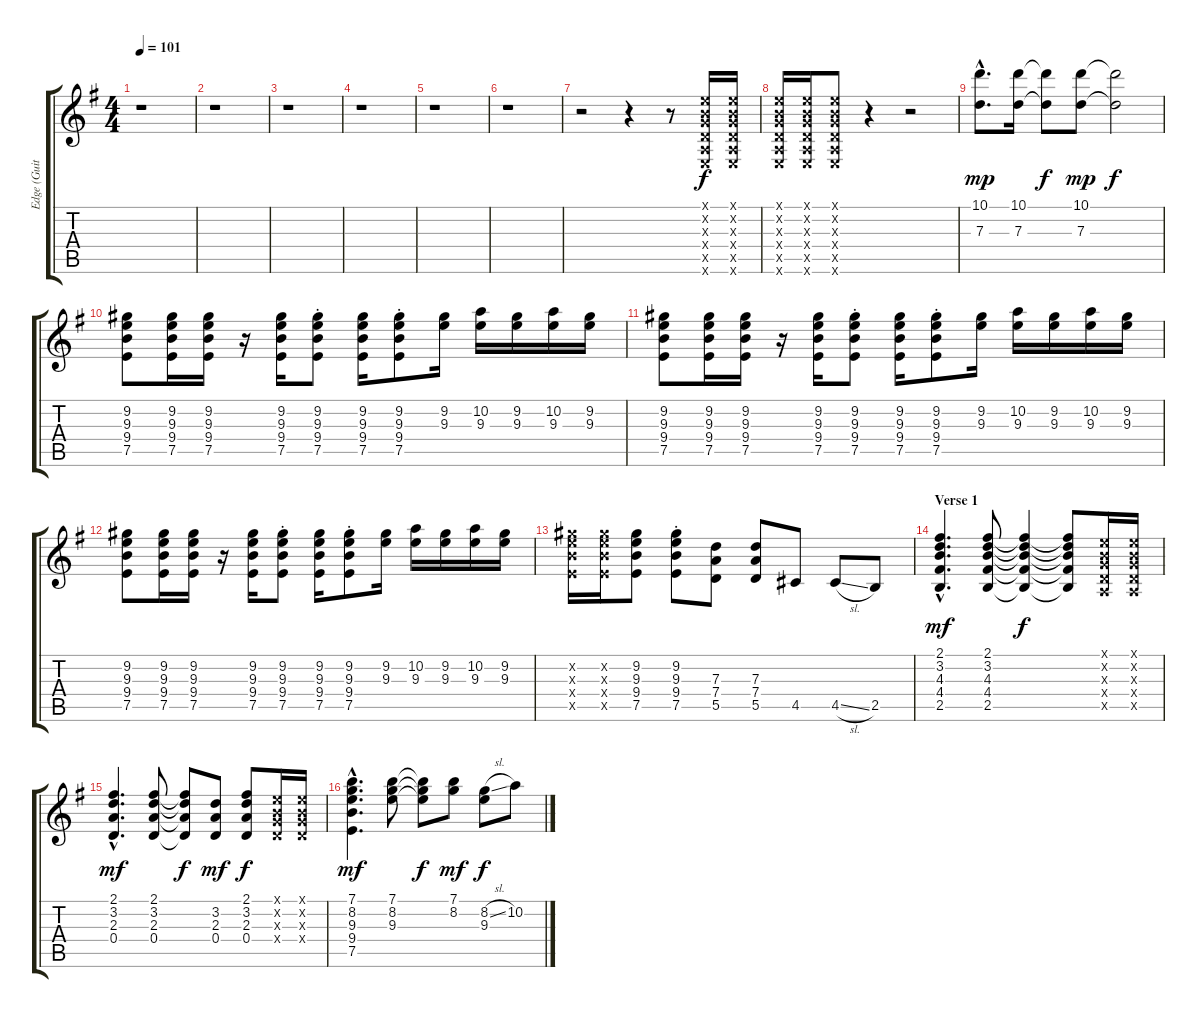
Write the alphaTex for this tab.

\track ("Edge (Guitar 1)" "Edge (Guit") {instrument distortionguitar}
\staff {score tabs}
\tuning (E4 B3 G3 D3 A2 E2) {hide}
\ts (4 4)
\tempo 101
\clef g2
\ks eminor
r.1{dy f instrument distortionguitar} |
r.1 |
r.1 |
r.1 |
r.1 |
r.1 |
r.2 r.4 r.8 (0.1{x} 0.2{x} 0.3{x} 0.4{x} 0.5{x} 0.6{x}).16 (0.1{x} 0.2{x} 0.3{x} 0.4{x} 0.5{x} 0.6{x}).16 |
(0.1{x} 0.2{x} 0.3{x} 0.4{x} 0.5{x} 0.6{x}).16 (0.1{x} 0.2{x} 0.3{x} 0.4{x} 0.5{x} 0.6{x}).16 (0.1{x} 0.2{x} 0.3{x} 0.4{x} 0.5{x} 0.6{x}).8 r.4 r.2 |
(10.1{hac} 7.3{hac}).8{d dy mp} (10.1 7.3).16 (10.1{t} 7.3{t}).8{dy f} (10.1 7.3).8{dy mp} (10.1{t} 7.3{t}).2{dy f} |
(9.2 9.3 9.4 7.5).8 (9.2 9.3 9.4 7.5).16 (9.2 9.3 9.4 7.5).16 r.16 (9.2 9.3 9.4 7.5).16 (9.2{st} 9.3{st} 9.4{st} 7.5{st}).8 (9.2 9.3 9.4 7.5).16 (9.2{st} 9.3{st} 9.4{st} 7.5{st}).8 (9.2 9.3).16 (10.2 9.3).16 (9.2 9.3).16 (10.2 9.3).16 (9.2 9.3).16 |
(9.2 9.3 9.4 7.5).8 (9.2 9.3 9.4 7.5).16 (9.2 9.3 9.4 7.5).16 r.16 (9.2 9.3 9.4 7.5).16 (9.2{st} 9.3{st} 9.4{st} 7.5{st}).8 (9.2 9.3 9.4 7.5).16 (9.2{st} 9.3{st} 9.4{st} 7.5{st}).8 (9.2 9.3).16 (10.2 9.3).16 (9.2 9.3).16 (10.2 9.3).16 (9.2 9.3).16 |
(9.2 9.3 9.4 7.5).8 (9.2 9.3 9.4 7.5).16 (9.2 9.3 9.4 7.5).16 r.16 (9.2 9.3 9.4 7.5).16 (9.2{st} 9.3{st} 9.4{st} 7.5{st}).8 (9.2 9.3 9.4 7.5).16 (9.2{st} 9.3{st} 9.4{st} 7.5{st}).8 (9.2 9.3).16 (10.2 9.3).16 (9.2 9.3).16 (10.2 9.3).16 (9.2 9.3).16 |
(9.2{x} 9.3{x} 9.4{x} 7.5{x}).16 (9.2{x} 9.3{x} 9.4{x} 7.5{x}).16 (9.2 9.3 9.4 7.5).8 (9.2{st} 9.3{st} 9.4{st} 7.5{st}).8 (7.3 7.4 5.5).8 (7.3 7.4 5.5).8 4.5.8 4.5{sl}.8 2.5.8 |
\section ("" "Verse 1")
(2.1{hac} 3.2{hac} 4.3{hac} 4.4{hac} 2.5{hac}).4{d dy mf} (2.1 3.2 4.3 4.4 2.5).8 (2.1{t} 3.2{t} 4.3{t} 4.4{t} 2.5{t}).4{dy f} (2.1{t} 3.2{t} 4.3{t} 4.4{t} 2.5{t}).8 (0.1{x} 0.2{x} 0.3{x} 0.4{x} 0.5{x}).16 (0.1{x} 0.2{x} 0.3{x} 0.4{x} 0.5{x}).16 |
(2.1{hac} 3.2{hac} 2.3{hac} 0.4{hac}).4{d dy mf} (2.1 3.2 2.3 0.4).8 (2.1{t} 3.2{t} 2.3{t} 0.4{t}).8{dy f} (3.2 2.3 0.4).8{dy mf} (2.1 3.2 2.3 0.4).8{dy f} (0.1{x} 0.2{x} 0.3{x} 0.4{x}).16 (0.1{x} 0.2{x} 0.3{x} 0.4{x}).16 |
(7.1{hac} 8.2{hac} 9.3{hac} 9.4{hac} 7.5{hac}).4{d dy mf} (7.1 8.2 9.3).8 (7.1{t} 8.2{t} 9.3{t}).8{dy f} (7.1 8.2).8{dy mf} (8.2{sl} 9.3).8{dy f} 10.2.8
